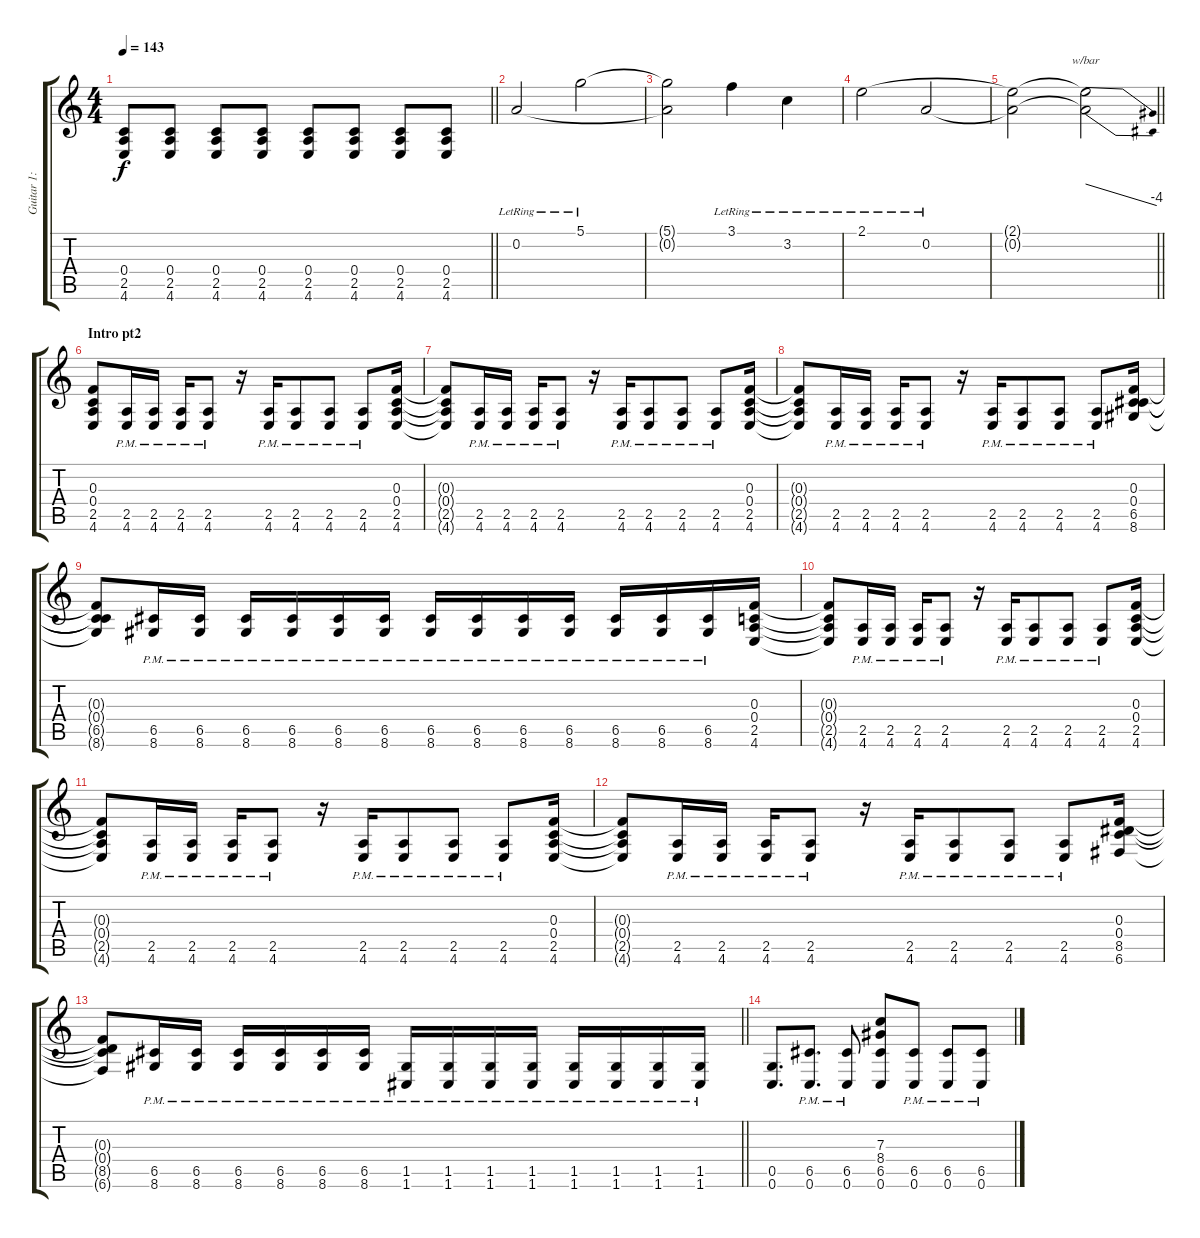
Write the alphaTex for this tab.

\track ("Guitar 1: Johan" "Guitar 1: ") {instrument distortionguitar}
\staff {score tabs}
\tuning (D4 A3 F3 C3 G2 C2) {hide}
\ts (4 4)
\tempo 143
\clef g2
\barLineRight lightlight
\ks c
(0.4 2.5 4.6).8{dy f} (0.4 2.5 4.6).8 (0.4 2.5 4.6).8 (0.4 2.5 4.6).8 (0.4 2.5 4.6).8 (0.4 2.5 4.6).8 (0.4 2.5 4.6).8 (0.4 2.5 4.6).8 |
0.2{lr}.2 5.1{lr}.2 |
(5.1{t} 0.2{t}).2 3.1{lr}.4 3.2{lr}.4 |
2.1{lr}.2 0.2{lr}.2 |
\barLineRight lightlight
(2.1{t} 0.2{t}).2 (2.1{t} 0.2{t}).2{tbe (dive default 0 0 60 -16)} |
\section ("" "Intro pt2")
(0.3 0.4 2.5 4.6).8 (2.5{pm} 4.6).16 (2.5{pm} 4.6).16 (2.5{pm} 4.6).16 (2.5{pm} 4.6).8 r.16 (2.5{pm} 4.6).16 (2.5{pm} 4.6).8 (2.5{pm} 4.6).8 (2.5{pm} 4.6).8 (0.3 0.4 2.5 4.6).16 |
(0.3{t} 0.4{t} 2.5{t} 4.6{t}).8 (2.5{pm} 4.6).16 (2.5{pm} 4.6).16 (2.5{pm} 4.6).16 (2.5{pm} 4.6).8 r.16 (2.5{pm} 4.6).16 (2.5{pm} 4.6).8 (2.5{pm} 4.6).8 (2.5{pm} 4.6).8 (0.3 0.4 2.5 4.6).16 |
(0.3{t} 0.4{t} 2.5{t} 4.6{t}).8 (2.5{pm} 4.6).16 (2.5{pm} 4.6).16 (2.5{pm} 4.6).16 (2.5{pm} 4.6).8 r.16 (2.5{pm} 4.6).16 (2.5{pm} 4.6).8 (2.5{pm} 4.6).8 (2.5{pm} 4.6).8 (0.3 0.4 6.5 8.6).16 |
(0.3{t} 0.4{t} 6.5{t} 8.6{t}).8 (6.5{pm} 8.6).16 (6.5{pm} 8.6).16 (6.5{pm} 8.6).16 (6.5{pm} 8.6).16 (6.5{pm} 8.6).16 (6.5{pm} 8.6).16 (6.5{pm} 8.6).16 (6.5{pm} 8.6).16 (6.5{pm} 8.6).16 (6.5{pm} 8.6).16 (6.5{pm} 8.6).16 (6.5{pm} 8.6).16 (6.5{pm} 8.6).16 (0.3 0.4 2.5 4.6).16 |
(0.3{t} 0.4{t} 2.5{t} 4.6{t}).8 (2.5{pm} 4.6).16 (2.5{pm} 4.6).16 (2.5{pm} 4.6).16 (2.5{pm} 4.6).8 r.16 (2.5{pm} 4.6).16 (2.5{pm} 4.6).8 (2.5{pm} 4.6).8 (2.5{pm} 4.6).8 (0.3 0.4 2.5 4.6).16 |
(0.3{t} 0.4{t} 2.5{t} 4.6{t}).8 (2.5{pm} 4.6).16 (2.5{pm} 4.6).16 (2.5{pm} 4.6).16 (2.5{pm} 4.6).8 r.16 (2.5{pm} 4.6).16 (2.5{pm} 4.6).8 (2.5{pm} 4.6).8 (2.5{pm} 4.6).8 (0.3 0.4 2.5 4.6).16 |
(0.3{t} 0.4{t} 2.5{t} 4.6{t}).8 (2.5{pm} 4.6).16 (2.5{pm} 4.6).16 (2.5{pm} 4.6).16 (2.5{pm} 4.6).8 r.16 (2.5{pm} 4.6).16 (2.5{pm} 4.6).8 (2.5{pm} 4.6).8 (2.5{pm} 4.6).8 (0.3 0.4 8.5 6.6).16 |
\barLineRight lightlight
(0.3{t} 0.4{t} 8.5{t} 6.6{t}).8 (6.5{pm} 8.6).16 (6.5{pm} 8.6).16 (6.5{pm} 8.6).16 (6.5{pm} 8.6).16 (6.5{pm} 8.6).16 (6.5{pm} 8.6).16 (1.5{pm} 1.6).16 (1.5{pm} 1.6).16 (1.5{pm} 1.6).16 (1.5{pm} 1.6).16 (1.5{pm} 1.6).16 (1.5{pm} 1.6).16 (1.5{pm} 1.6).16 (1.5{pm} 1.6).16 |
(0.5 0.6).8{d} (6.5{pm} 0.6).8{d} (6.5{pm} 0.6).8 (7.3 8.4 6.5 0.6).8 (6.5{pm} 0.6).8 (6.5{pm} 0.6).8 (6.5{pm} 0.6).8
